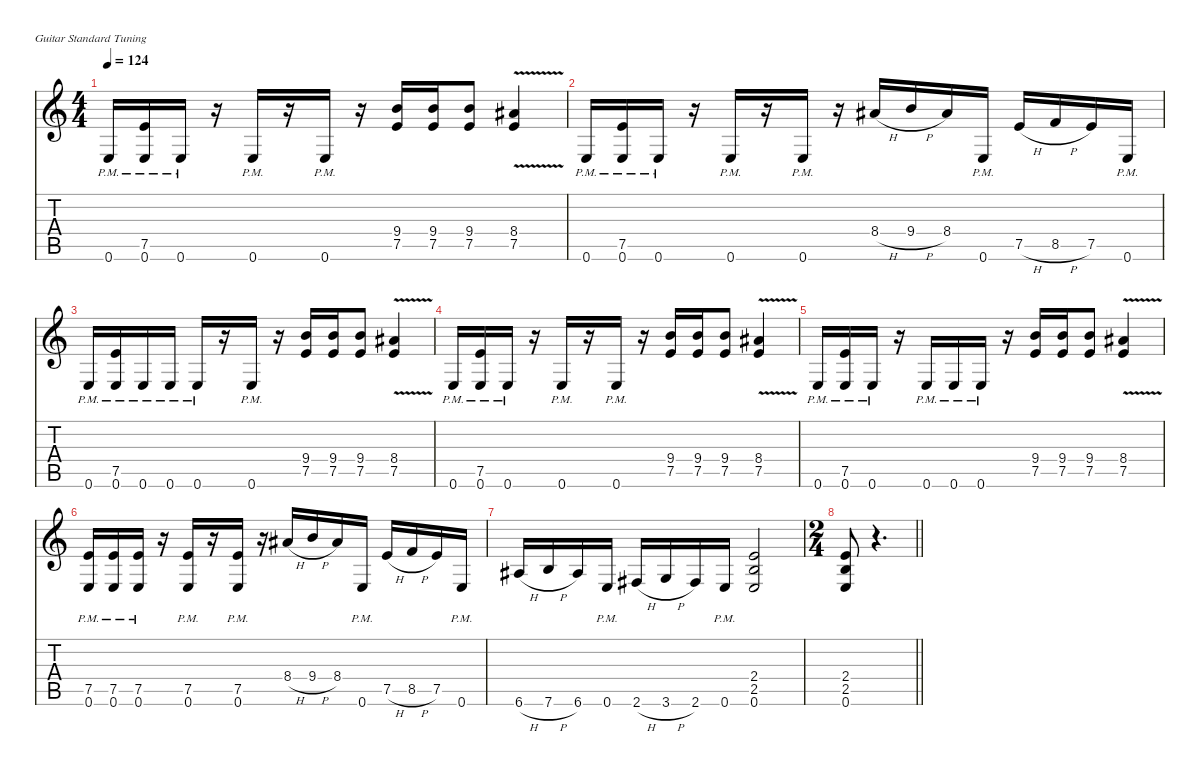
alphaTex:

\defaultSystemsLayout 4
\hideDynamics
\bracketExtendMode nobrackets
\singleTrackTrackNamePolicy hidden
\multiTrackTrackNamePolicy hidden
\otherSystemsTrackNameOrientation horizontal
\track ("Dist Gtr 1" "dist.guit.") {mute instrument distortionguitar}
\staff {score tabs}
\tuning (E4 B3 G3 D3 A2 E2)
\ts (4 4)
\tempo 124
\clef g2
\ks c
0.6{pm}.16{dy f beam Up} (7.5{pm} 0.6{pm}).16{beam Up} 0.6{pm}.16{beam Up} r.16{beam Up} 0.6{pm}.16{beam Up} r.16{beam Up} 0.6{pm}.16{beam Up} r.16{beam Up} (9.4 7.5).16{beam Up} (9.4 7.5).16{beam Up} (9.4 7.5).8{beam Up} (8.4{v acc #} 7.5).4{beam Up} |
0.6{pm}.16{beam Up} (7.5{pm} 0.6{pm}).16{beam Up} 0.6{pm}.16{beam Up} r.16{beam Up} 0.6{pm}.16{beam Up} r.16{beam Up} 0.6{pm}.16{beam Up} r.16{beam Up} 8.4{h acc #}.16{beam Up} 9.4{h}.16{beam Up} 8.4{acc #}.16{beam Up} 0.6{pm}.16{beam Up} 7.5{h}.16{beam Up} 8.5{h}.16{beam Up} 7.5.16{beam Up} 0.6{pm}.16{beam Up} |
0.6{pm}.16{beam Up} (7.5{pm} 0.6{pm}).16{beam Up} 0.6{pm}.16{beam Up} 0.6{pm}.16{beam Up} 0.6{pm}.16{beam Up} r.16{beam Up} 0.6{pm}.16{beam Up} r.16{beam Up} (9.4 7.5).16{beam Up} (9.4 7.5).16{beam Up} (9.4 7.5).8{beam Up} (8.4{v acc #} 7.5).4{beam Up} |
0.6{pm}.16{beam Up} (7.5{pm} 0.6{pm}).16{beam Up} 0.6{pm}.16{beam Up} r.16{beam Up} 0.6{pm}.16{beam Up} r.16{beam Up} 0.6{pm}.16{beam Up} r.16{beam Up} (9.4 7.5).16{beam Up} (9.4 7.5).16{beam Up} (9.4 7.5).8{beam Up} (8.4{v acc #} 7.5).4{beam Up} |
0.6{pm}.16{beam Up} (7.5{pm} 0.6{pm}).16{beam Up} 0.6{pm}.16{beam Up} r.16{beam Up} 0.6{pm}.16{beam Up} 0.6{pm}.16{beam Up} 0.6{pm}.16{beam Up} r.16{beam Up} (9.4 7.5).16{beam Up} (9.4 7.5).16{beam Up} (9.4 7.5).8{beam Up} (8.4{v acc #} 7.5).4{beam Up} |
(7.5{pm} 0.6{pm}).16{beam Up} (7.5{pm} 0.6{pm}).16{beam Up} (7.5{pm} 0.6{pm}).16{beam Up} r.16{beam Up} (7.5{pm} 0.6{pm}).16{beam Up} r.16{beam Up} (7.5{pm} 0.6{pm}).16{beam Up} r.16{beam Up} 8.4{h acc #}.16{beam Up} 9.4{h}.16{beam Up} 8.4{acc #}.16{beam Up} 0.6{pm}.16{beam Up} 7.5{h}.16{beam Up} 8.5{h}.16{beam Up} 7.5.16{beam Up} 0.6{pm}.16{beam Up} |
6.6{h acc #}.16{beam Up} 7.6{h}.16{beam Up} 6.6{acc #}.16{beam Up} 0.6{pm}.16{beam Up} 2.6{h acc #}.16{beam Up} 3.6{h}.16{beam Up} 2.6{acc #}.16{beam Up} 0.6{pm}.16{beam Up} (2.4 2.5 0.6).2{beam Up} |
\ts (2 4)
\beaming (8 2 2)
\barLineRight lightlight
(2.4 2.5 0.6).8{beam Up} r.4{d beam Up}
